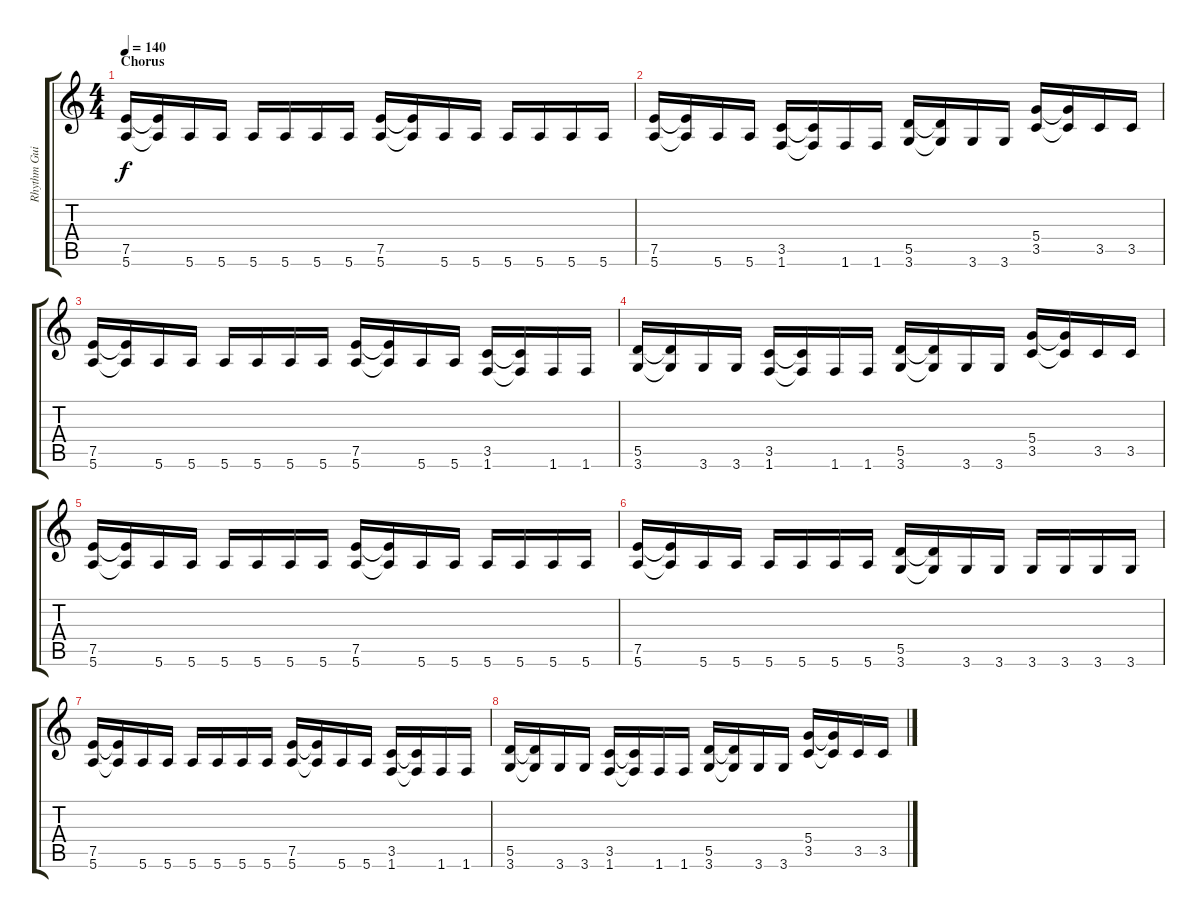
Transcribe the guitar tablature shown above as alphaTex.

\track ("Rhythm Guitar" "Rhythm Gui") {instrument distortionguitar}
\staff {score tabs}
\tuning (E4 B3 G3 D3 A2 E2) {hide}
\ts (4 4)
\section ("" "Chorus")
\tempo 140
\clef g2
\ks c
(7.5 5.6).16{dy f} (7.5{t} 5.6{t}).16 5.6.16 5.6.16 5.6.16 5.6.16 5.6.16 5.6.16 (7.5 5.6).16 (7.5{t} 5.6{t}).16 5.6.16 5.6.16 5.6.16 5.6.16 5.6.16 5.6.16 |
(7.5 5.6).16 (7.5{t} 5.6{t}).16 5.6.16 5.6.16 (3.5 1.6).16 (3.5{t} 1.6{t}).16 1.6.16 1.6.16 (5.5 3.6).16 (5.5{t} 3.6{t}).16 3.6.16 3.6.16 (5.4 3.5).16 (5.4{t} 3.5{t}).16 3.5.16 3.5.16 |
(7.5 5.6).16 (7.5{t} 5.6{t}).16 5.6.16 5.6.16 5.6.16 5.6.16 5.6.16 5.6.16 (7.5 5.6).16 (7.5{t} 5.6{t}).16 5.6.16 5.6.16 (3.5 1.6).16 (3.5{t} 1.6{t}).16 1.6.16 1.6.16 |
(5.5 3.6).16 (5.5{t} 3.6{t}).16 3.6.16 3.6.16 (3.5 1.6).16 (3.5{t} 1.6{t}).16 1.6.16 1.6.16 (5.5 3.6).16 (5.5{t} 3.6{t}).16 3.6.16 3.6.16 (5.4 3.5).16 (5.4{t} 3.5{t}).16 3.5.16 3.5.16 |
(7.5 5.6).16 (7.5{t} 5.6{t}).16 5.6.16 5.6.16 5.6.16 5.6.16 5.6.16 5.6.16 (7.5 5.6).16 (7.5{t} 5.6{t}).16 5.6.16 5.6.16 5.6.16 5.6.16 5.6.16 5.6.16 |
(7.5 5.6).16 (7.5{t} 5.6{t}).16 5.6.16 5.6.16 5.6.16 5.6.16 5.6.16 5.6.16 (5.5 3.6).16 (5.5{t} 3.6{t}).16 3.6.16 3.6.16 3.6.16 3.6.16 3.6.16 3.6.16 |
(7.5 5.6).16 (7.5{t} 5.6{t}).16 5.6.16 5.6.16 5.6.16 5.6.16 5.6.16 5.6.16 (7.5 5.6).16 (7.5{t} 5.6{t}).16 5.6.16 5.6.16 (3.5 1.6).16 (3.5{t} 1.6{t}).16 1.6.16 1.6.16 |
(5.5 3.6).16 (5.5{t} 3.6{t}).16 3.6.16 3.6.16 (3.5 1.6).16 (3.5{t} 1.6{t}).16 1.6.16 1.6.16 (5.5 3.6).16 (5.5{t} 3.6{t}).16 3.6.16 3.6.16 (5.4 3.5).16 (5.4{t} 3.5{t}).16 3.5.16 3.5.16
